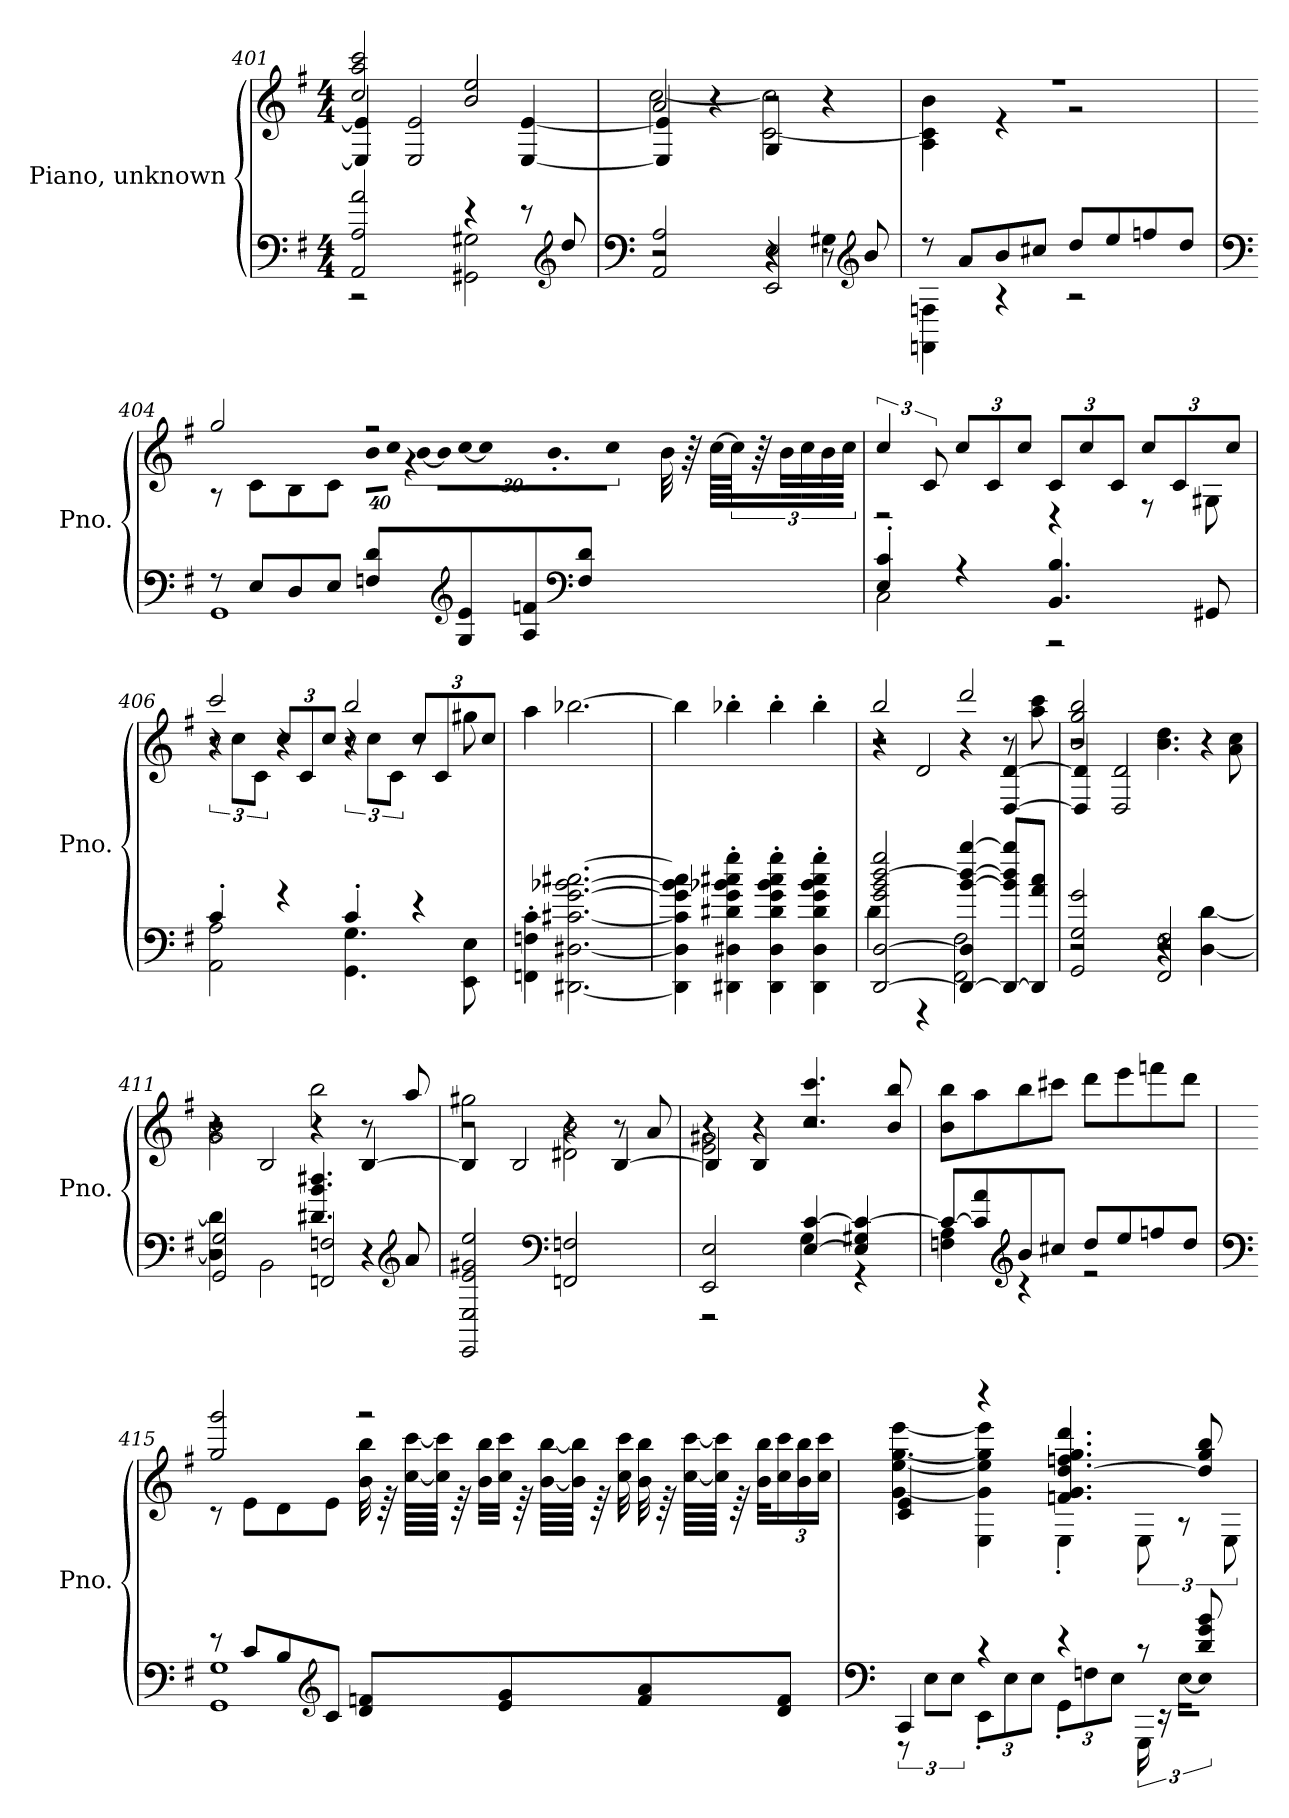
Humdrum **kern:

**kern	**kern
*part1	*part1
*staff2	*staff1
*I"Piano, unknown	*
*I'Pno.	*
!!LO:LB:g=z
*clefF4	*clefG2
*k[f#]	*k[f#]
*M4/4	*M4/4
=401	=401
*^	*^
2AA/ 2A/ 2a/	2r	2cc/ 2aa/ 2ccc/	4E/] 4e/]
.	.	.	2E/ 2e/
4r	2GG#X\ 2G#X\	2b/ 2ee/	.
8r	.	.	[4E/ [4e/
*clefG2	*	*	*
8dd/	.	.	.
*v	*v	*	*
*	*v	*v
=402	=402
*clefF4	*
*^	*^
*	*^	*	*^
2AA/ 2A/	2r	2r	2a/	[2cc\	4E/] 4e/]
.	.	.	.	.	4r
4r	4r	2EE/ 2E/	4G/	[2c\ 2cc\]	2r
8r	4G#X\	.	4r	.	.
*clefG2	*	*	*	*	*
8b/	.	.	.	.	.
*	*v	*v	*	*	*
*	*	*	*v	*v
=403	=403	=403	=403
8r	4FFn\ 4Fn\	1r	4A\ 4c\] 4b\
8a/L	.	.	.
8b/	4r	.	4r
8cc#X/J	.	.	.
8dd/L	2r	.	2r
8ee/	.	.	.
8ffn/	.	.	.
8dd/J	.	.	.
!!LO:LB:g=z	!!
=404	=404	=404	=404
*clefF4	*	*	*
8r	1GG	2gg/	8r
8E/L	.	.	8c\L
8D/	.	.	8B\
8E/J	.	.	8c\J
!	!	!	!LO:N:vis=32
8Fn/ 8d/L	.	2r	640%23b\LLL
!	!	!	!LO:N:vis=32
.	.	.	640%23cc\JJJ
!	!	!	!LO:N:vis=64
.	.	.	960%17r
!	!	!	!LO:N:vis=64
.	.	.	[960%17b\
!	!	!	!LO:N:vis=64
.	.	.	960%17b\LLLL]
*clefG2	*	*	*
!	!	!	!LO:N:vis=64
8G/ 8e/	.	.	[960%17cc\
!	!	!	!LO:N:vis=64
.	.	.	960%17cc\J]
.	.	.	1920ryy
!	!	!	!LO:N:vis=32.
.	.	.	1920%103b'\
!	!	!	!LO:N:vis=32
.	.	.	640%23cc\JJJ
8A/ 8fn/	.	.	.
.	.	.	32b\
.	.	.	64r
.	.	.	[64cc\LLLL
.	.	.	96cc\JJJJ]
.	.	.	96r
.	.	.	24b\LL
*clefF4	*	*	*
8F/ 8d/J	.	.	.
*	*	*	*Xbrackettup
.	.	.	24cc\
.	.	.	24b\
.	.	.	24cc\JJ
1920ryy	1920ryy	1920ryy	.
=405	=405	=405	=405
*	*	*brackettup	*
4E/' 4c/'	2C\	6cc/	2r
.	.	12c/	.
*	*	*Xbrackettup	*
4r	.	12cc/L	.
.	.	12c/	.
.	.	12cc/J	.
4.BB/ 4.B/	2r	12c/L	4r
.	.	12cc/	.
.	.	12c/J	.
.	.	12cc/L	8r
.	.	12c/	.
8GG#X/	.	.	8G#X\
.	.	12cc/J	.
!!LO:LB:g=z
=406	=406	=406	=406
*	*	*	*brackettup
*	*	*	*^
4c'/	2AA\ 2A\	2ccc/	12r	4r
.	.	.	12cc\L	.
.	.	.	12c\J	.
*	*	*	*	*Xbrackettup
4r	.	.	4r	12cc/L
.	.	.	.	12c/
.	.	.	.	12cc/J
*	*	*	*brackettup	*
4c'/	4.GG\ 4.G\	2bb/	12r	4r
.	.	.	12cc\L	.
.	.	.	12c\J	.
*	*	*	*	*Xbrackettup
4r	.	.	8r	12cc/L
.	.	.	.	12c/
.	8EE\ 8E\	.	8gg#X\	.
.	.	.	.	12cc/J
*v	*v	*	*	*
*	*v	*v	*v
=407	=407
4FFn\' 4Fn\' 4c\'	4aa\
[2.DD#X\ [2.D#X\ [2.c#X\ [2.g\ [2.b-X\ [2.cc#X\	[2.bb-X\
=408	=408
4DD#\] 4D#\] 4c#\] 4g\] 4b-\] 4cc#\]	4bb-\]
4DD#X\' 4D#X\' 4d#X\' 4g\' 4b-X\' 4cc#X\' 4gg\'	4bb-X'\
4DD#\' 4D#\' 4d#\' 4g\' 4b-\' 4cc#\' 4gg\'	4bb-'\
4DD#\' 4D#\' 4d#\' 4g\' 4b-\' 4cc#\' 4gg\'	4bb-'\
=409	=409
*^	*^
*	*	*	*^
[2DD/ [2D/ 2g/ 2b/ [2dd/ 2gg/	4d\	2bb/	2r	4r
.	4r	.	.	2d/
4DD/_ 4D/] [4b/ 4dd/_ [4bb/	2FF#\ 2F#\	2ddd/	4r	.
8DD/_ 8b/] 8dd/] 8bb/]L	.	.	8r	[4D/ [4d/
8DD/] 8a/ 8cc/J	.	.	8aa\ 8ccc\	.
=410	=410	=410	=410	=410
*	*^	*	*	*
2GG/ 2G/ 2g/	2r	2r	2b/ 2gg/ 2bb/	2r	4D/] 4d/]
.	.	.	.	.	2D/ 2d/
2r	4r	2FF#/ 2F#/	2r	4.b\ 4.dd\	.
.	[4D\ [4d\	.	.	.	4r
.	.	.	.	8a\ 8cc\	.
!!LO:LB:g=z	!!	!!
=411	=411	=411	=411	=411	=411
2r	4D\] 4d\]	2GG/ 2G/	2r	2g\ 2b\	4r
.	2BB\	.	.	.	2B/
4.d#X/ 4.b/ 4.dd#X/	.	2FFn/ 2Fn/	4r	2bb\	.
.	4r	.	8r	.	[4B/
*clefG2	*	*	*	*	*
8a/	.	.	8aa/	.	.
*v	*v	*v	*	*	*
=412	=412	=412	=412
2EE/ 2E/ 2e/ 2g#X/ 2ee/	2r	2gg#X\	4B/]
.	.	.	2B/
*clefF4	*	*	*
2FFn/ 2Fn/	4r	2d#X\ 2b\	.
.	8r	.	[4B/
.	8a/	.	.
=413	=413	=413	=413
*^	*	*	*
2EE/ 2E/	2r	4r	2e\ 2g#X\	4B/]
.	.	4B/	.	4r
[4E/ [4c/	4G\	4.cc/ 4.ccc/	2r	2r
4E/] 4G#X/ 4c/_	4r	.	.	.
.	.	8b/ 8bb/	.	.
*	*	*v	*v	*v
=414	=414	=414
8c/L_	4Fn\ 4A\	8b\ 8bb\L
8c/] 8a/	.	8aa\
*clefG2	*	*
8b/	4r	8bb\
8cc#X/J	.	8ccc#X\J
8dd/L	2r	8ddd\L
8ee/	.	8eee\
8ffn/	.	8fffn\
8dd/J	.	8ddd\J
!!LO:LB:g=z
=415	=415	=415
*clefF4	*	*
*	*	*^
8r	1GG 1G	2gg/ 2ggg/	8r
8c/L	.	.	8e\L
8B/	.	.	8d\
*clefG2	*	*	*
8c/J	.	.	8e\J
8d/ 8fn/L	.	2r	32b\ 32bb\
.	.	.	64r
.	.	.	[64cc\ [64ccc\LLLL
.	.	.	64cc\] 64ccc\]JJJJ
.	.	.	64r
.	.	.	32b\ 32bb\LLL
8e/ 8g/	.	.	32cc\ 32ccc\JJJ
.	.	.	64r
.	.	.	[64b\ [64bb\LLLL
.	.	.	64b\] 64bb\]JJJJ
.	.	.	64r
.	.	.	32cc\ 32ccc\
8f/ 8a/	.	.	32b\ 32bb\
.	.	.	64r
.	.	.	[64cc\ [64ccc\LLLL
.	.	.	64cc\] 64ccc\]JJJJ
.	.	.	64r
.	.	.	32b\ 32bb\KLL
8d/ 8f/J	.	.	24cc\ 24ccc\
.	.	.	24b\ 24bb\
.	.	.	24cc\ 24ccc\JJ
!!LO:PB:g=z	!!
=416	=416	=416	=416
*clefF4	*	*	*
4CC/	12r	4c/' 4e/'	[4g\ [4ee\ [4gg\ [4eee\
.	12E\L	.	.
.	12E\J	.	.
*	*Xbrackettup	*	*
4r	12EE'\L	4r	4E\ 4g\] 4ee\] 4gg\] 4eee\]
.	12E\	.	.
.	12E\J	.	.
4r	12GG'\L	4.fn/ 4.g/ [4.dd/ 4.ffn/ 4.gg/ 4.ddd/	4E'\
.	12Fn\	.	.
.	12E\J	.	.
*	*brackettup	*	*brackettup
8r	24GGG\	.	12E\
.	24r	.	.
.	[24E\KL	.	12r
8d/ 8g/ 8b/	8E\J]	8dd/] 8gg/ 8bb/	.
.	.	.	12E\
*v	*v	*	*
*	*v	*v
=	=
*-	*-
